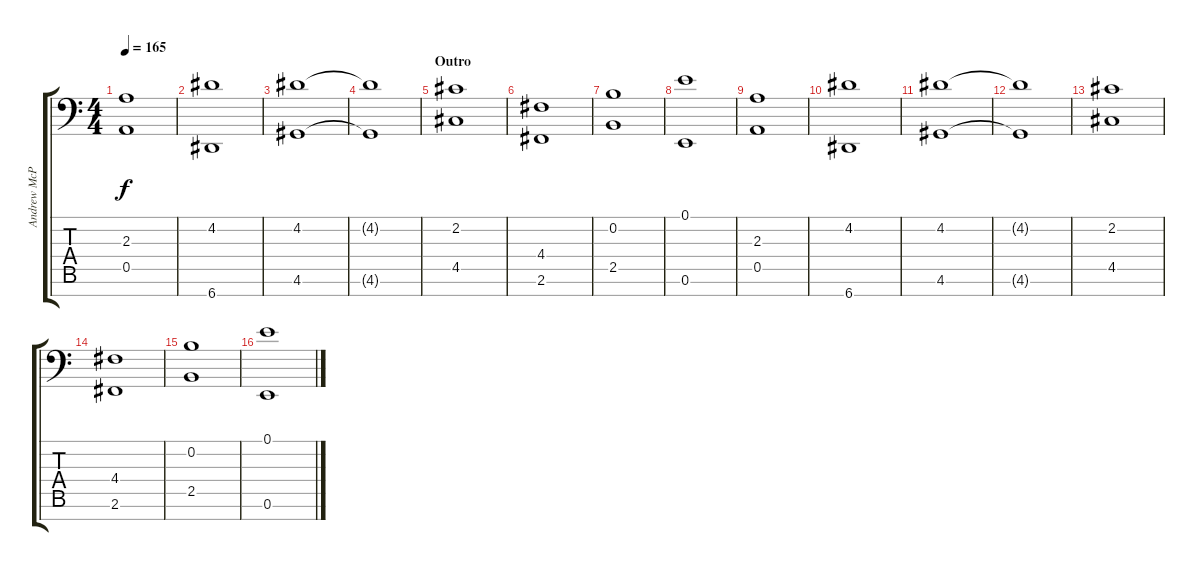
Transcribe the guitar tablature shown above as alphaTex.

\track ("Andrew McPauls (Keyb)" "Andrew McP") {instrument stringensemble1}
\staff {score tabs}
\tuning (E4 B3 G3 D3 A2 E2 A1) {hide}
\ts (4 4)
\tempo 165
\clef f4
\ks c
(2.3 0.5).1{dy f} |
(4.2 6.7).1 |
(4.2 4.6).1 |
(4.2{t} 4.6{t}).1 |
\section ("" "Outro")
(2.2 4.5).1 |
(4.4 2.6).1 |
(0.2 2.5).1 |
(0.1 0.6).1 |
(2.3 0.5).1 |
(4.2 6.7).1 |
(4.2 4.6).1 |
(4.2{t} 4.6{t}).1 |
(2.2 4.5).1 |
(4.4 2.6).1 |
(0.2 2.5).1 |
(0.1 0.6).1{volume 11}
